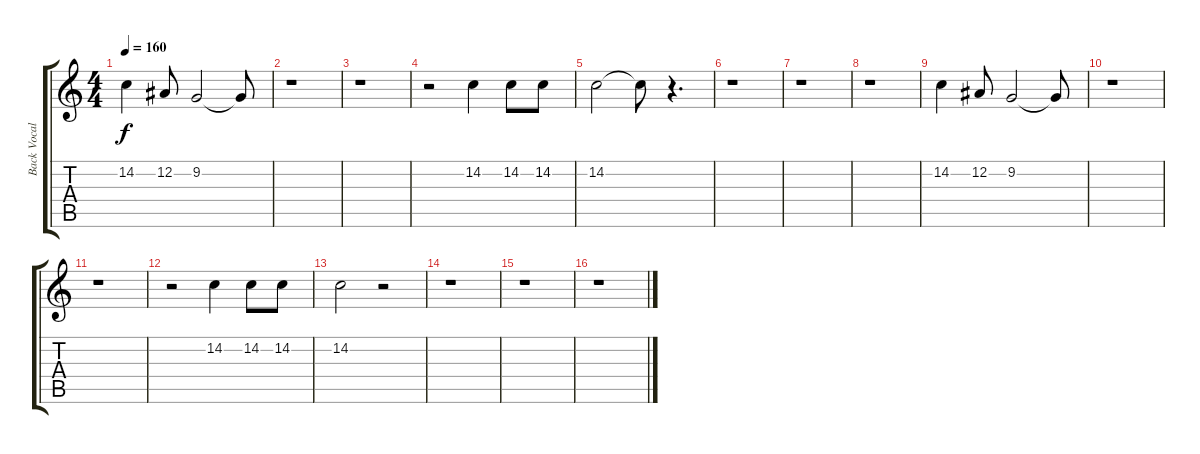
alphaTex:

\track ("Back Vocal" "Back Vocal") {instrument viola}
\staff {score tabs}
\tuning (Eb4 Bb3 Gb3 Db3 Ab2 Eb2) {hide}
\ts (4 4)
\tempo 160
\clef g2
\ks c
14.2.4{dy f} 12.2.8 9.2.2 9.2{t}.8 |
r.1 |
r.1 |
r.2 14.2.4 14.2.8 14.2.8 |
14.2.2 14.2{t}.8 r.4{d} |
r.1 |
r.1 |
r.1 |
14.2.4 12.2.8 9.2.2 9.2{t}.8 |
r.1 |
r.1 |
r.2 14.2.4 14.2.8 14.2.8 |
14.2.2 r.2 |
r.1 |
r.1 |
r.1
